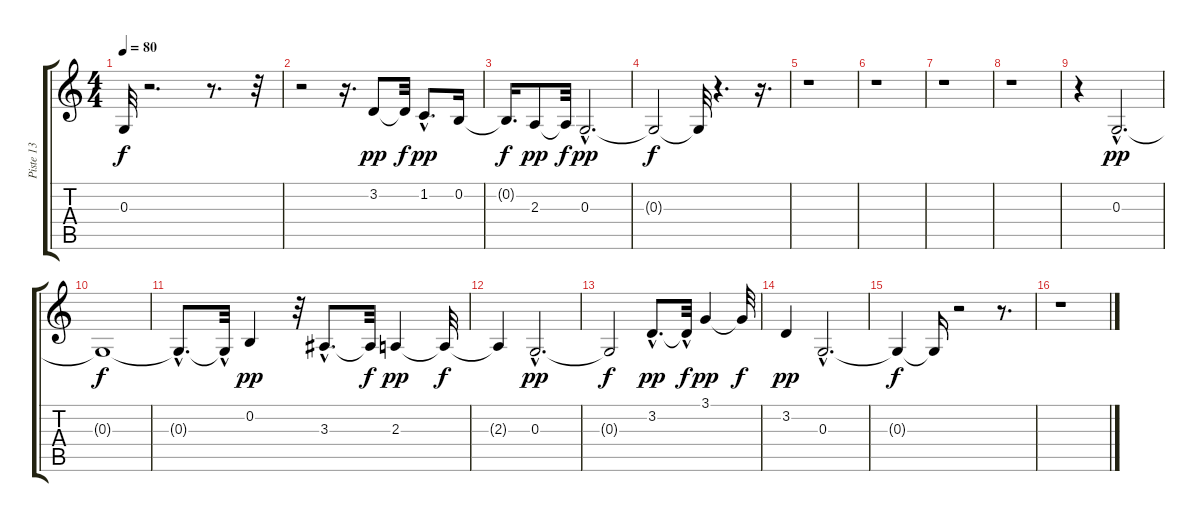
\track ("Piste 13" "Piste 13") {instrument englishhorn}
\staff {score tabs}
\tuning (E4 B3 G3 D3 A2 E2) {hide}
\ts (4 4)
\tempo 80
\clef g2
\ks c
0.3{t}.32{dy f} r.2{d} r.8{d} r.32 |
r.2 r.16{d} 3.2.8{dy pp} 3.2{t}.32{dy f} 1.2{hac}.8{d dy pp} 0.2.16 |
0.2{t}.16{d dy f} 2.3.8{dy pp} 2.3{t}.32{dy f} 0.3{hac}.2{d dy pp} |
0.3{t}.2{dy f} 0.3{t}.32 r.4{d} r.16{d} |
r.1 |
r.1 |
r.1 |
r.1 |
r.4 0.3{hac}.2{d dy pp} |
0.3{t}.1{dy f} |
0.3{hac t}.8{d} 0.3{hac t}.32 0.2.4{dy pp} r.32 3.3{hac}.8{d} 3.3{t}.32{dy f} 2.3.4{dy pp} 2.3{t}.32{dy f} |
2.3{t}.4 0.3{hac}.2{d dy pp} |
0.3{t}.2{dy f} 3.2{hac}.8{d dy pp} 3.2{hac t}.32{dy f} 3.1.4{dy pp} 3.1{t}.32{dy f} |
3.2.4{dy pp} 0.3{hac}.2{d} |
0.3{t}.4{dy f} 0.3{t}.16 r.2 r.8{d} |
r.1
